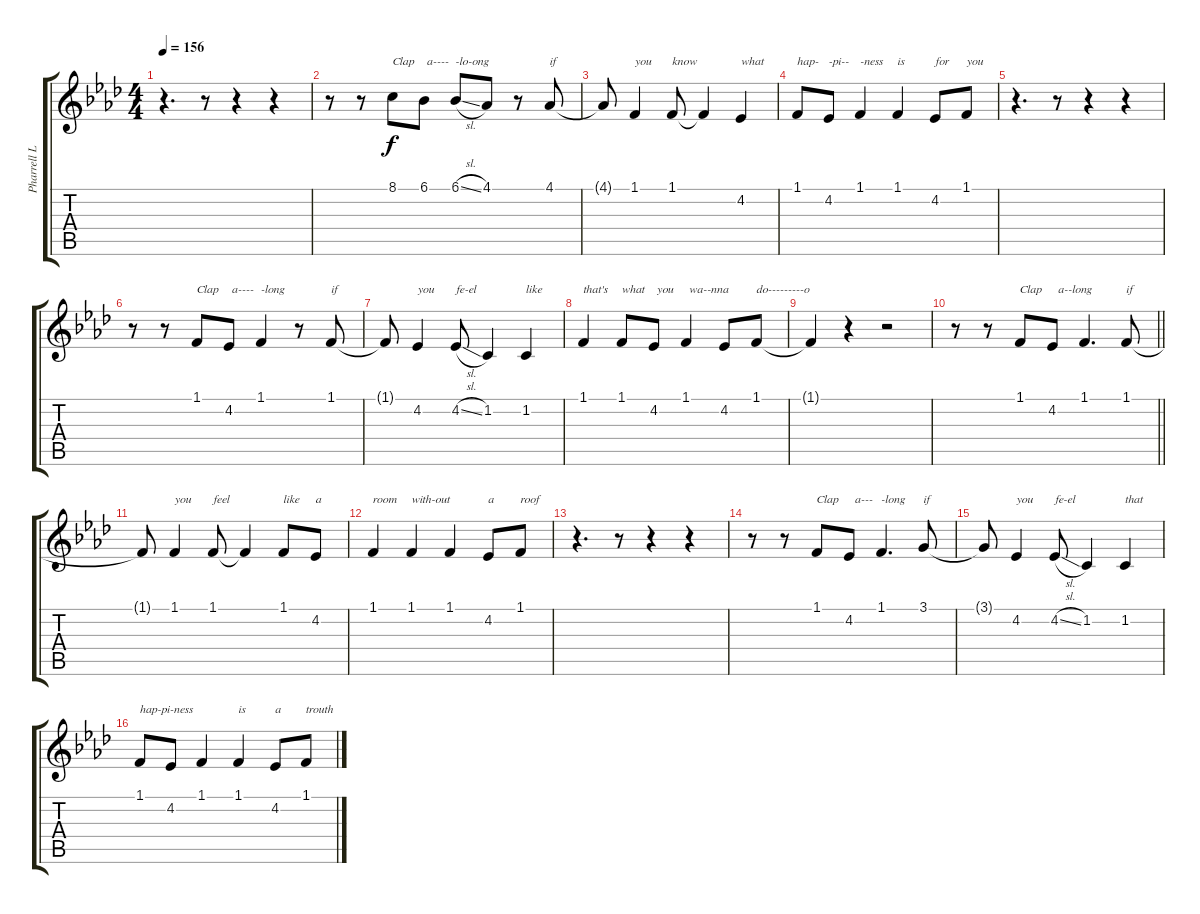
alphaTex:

\track ("Pharrell Lead Tenor" "Pharrell L") {instrument lead6voice}
\staff {score tabs}
\tuning (E4 B3 G3 D3 A2 E2) {hide}
\ts (4 4)
\tempo 156
\clef g2
\ks fminor
r.4{d dy f} r.8 r.4 r.4 |
r.8 r.8 8.1.8{txt "Clap"} 6.1.8{txt " a----"} 6.1{sl}.8{txt "-lo-ong"} 4.1.8 r.8 4.1.8{txt "if"} |
4.1{t}.8 1.1.4{txt "you"} 1.1.8{txt "know"} 1.1{t}.4 4.2.4{txt "what"} |
1.1.8{txt "hap-"} 4.2.8{txt "-pi--"} 1.1.4{txt "-ness"} 1.1.4{txt "is"} 4.2.8{txt "for"} 1.1.8{txt "you"} |
r.4{d} r.8 r.4 r.4 |
r.8 r.8 1.1.8{txt "Clap"} 4.2.8{txt " a----"} 1.1.4{txt "-long"} r.8 1.1.8{txt "if"} |
1.1{t}.8 4.2.4{txt "you"} 4.2{sl}.8{txt "fe-el"} 1.2.4 1.2.4{txt "like"} |
1.1.4{txt "that's"} 1.1.8{txt "what"} 4.2.8{txt " you"} 1.1.4{txt " wa--nna"} 4.2.8 1.1.8{txt "do---------o"} |
1.1{t}.4 r.4 r.2 |
\barLineRight lightlight
r.8 r.8 1.1.8{txt "Clap"} 4.2.8{txt "  a--long"} 1.1.4{d} 1.1.8{txt "if"} |
1.1{t}.8 1.1.4{txt "you"} 1.1.8{txt "feel"} 1.1{t}.4 1.1.8{txt "like"} 4.2.8{txt "a"} |
1.1.4{txt "room"} 1.1.4{txt "with-out"} 1.1.4 4.2.8{txt "a"} 1.1.8{txt "roof"} |
r.4{d} r.8 r.4 r.4 |
r.8 r.8 1.1.8{txt "Clap"} 4.2.8{txt "  a---"} 1.1.4{d txt "-long"} 3.1.8{txt "if"} |
3.1{t}.8 4.2.4{txt "you"} 4.2{sl}.8{txt "fe-el"} 1.2.4 1.2.4{txt "that"} |
1.1.8{txt "hap-pi-ness"} 4.2.8 1.1.4 1.1.4{txt "is"} 4.2.8{txt "a"} 1.1.8{txt "trouth"}
